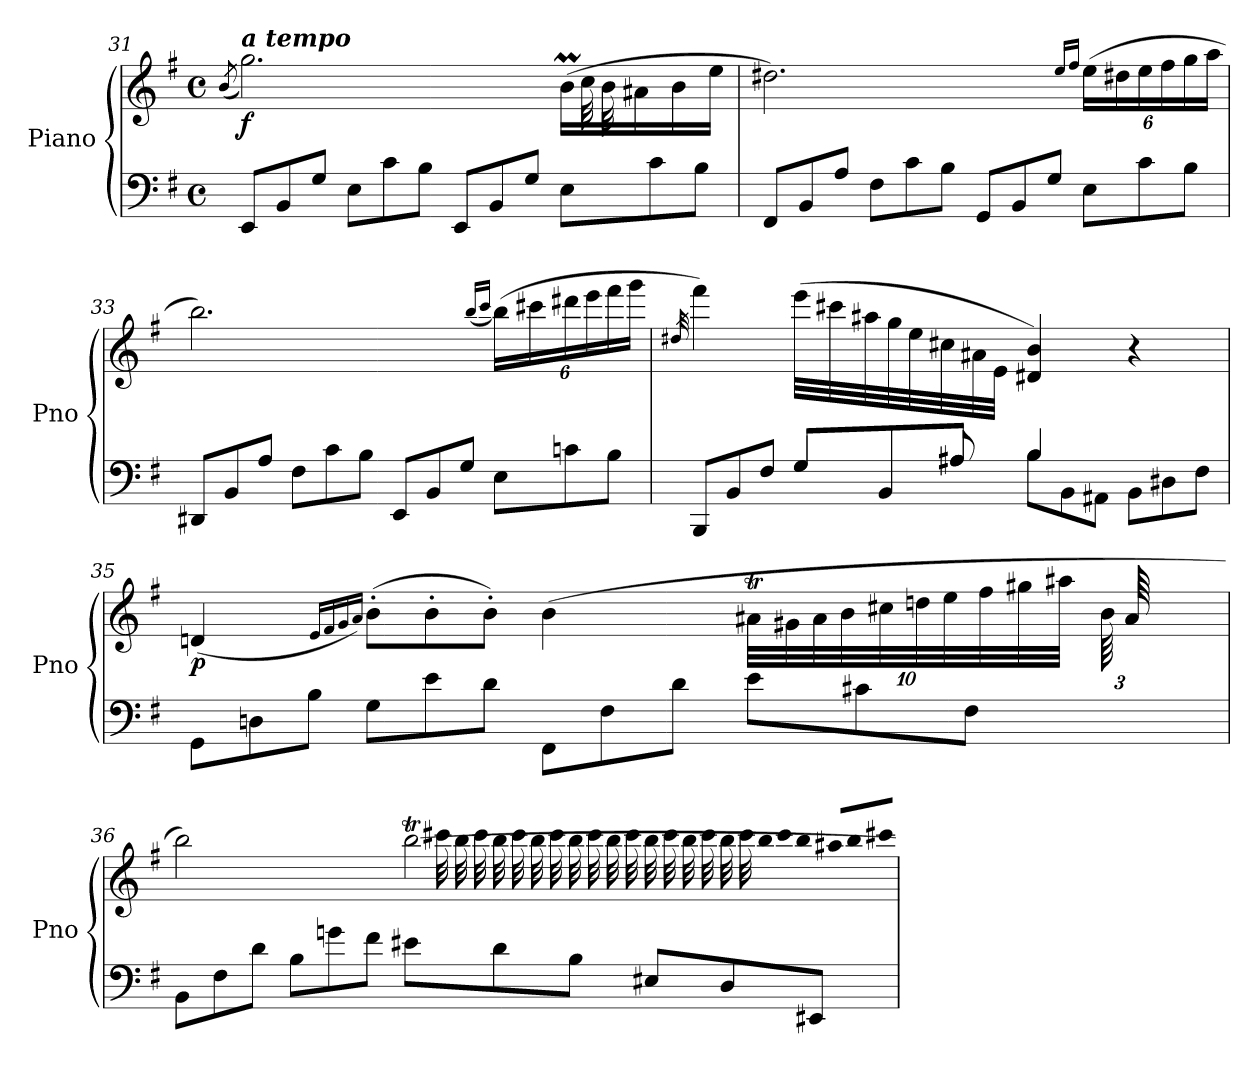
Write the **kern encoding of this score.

**kern	**kern	**dynam
*part1	*part1	*part1
*staff2	*staff1	*staff1/2
*I"Piano	*	*
*I'Pno	*	*
!!LO:LB:g=z
*clefF4	*clefG2	*
*k[f#]	*k[f#]	*
*M4/4	*M4/4	*
*met(c)	*met(c)	*
=31	=31	=31
.	(<8qb/	.
*Xtuplet	*	*
*	*^	*
!	!LO:TX:a:Bi:t=a tempo	!	!
!	!	!	!LO:DY:b
12EE/L	2.gg\)	2.ryy	f
12BB/	.	.	.
12G/J	.	.	.
12E\L	.	.	.
12c\	.	.	.
12B\J	.	.	.
12EE/L	.	.	.
12BB/	.	.	.
12G/J	.	.	.
*	*	*Xtuplet	*
12E\L	(>16bm\LL	48ryy	.
.	.	48cc!	.
.	.	48b!	.
.	16a#X\	8.ryy	.
12c\	.	.	.
.	16b\	.	.
12B\J	.	.	.
.	16ee\JJ	.	.
*	*v	*v	*
=32	=32	=32
12FF#/L	2.dd#X\)	.
12BB/	.	.
12A/J	.	.
12F#\L	.	.
12c\	.	.
12B\J	.	.
12GG/L	.	.
12BB/	.	.
12G/J	.	.
.	16qee/LL	.
.	16qff#/JJ	.
*	*tuplet	*
*	*Xbrackettup	*
12E\L	(>24ee\LL	.
.	24dd#X\	.
12c\	24ee\	.
.	24ff#\	.
12B\J	24gg\	.
.	24aa\JJ	.
=33	=33	=33
12DD#X/L	2.bb\)	.
12BB/	.	.
12A/J	.	.
12F#\L	.	.
12c\	.	.
12B\J	.	.
12EE/L	.	.
12BB/	.	.
12G/J	.	.
.	(<16qbb/LL	.
.	16qccc/JJ	.
12E\L	(>24bb\LL)	.
.	24ccc#X\	.
12cn\	24ddd#X\	.
.	24eee\	.
12B\J	24fff#\	.
.	24ggg\JJ	.
!!LO:LB:g=z
=34	=34	=34
.	32qdd#X/	.
*^	*	*
12BBB/L	4ryy	4fff#\)	.
12BB/	.	.	.
12F#/J	.	.	.
12G/L	6G/	(>32eee\LLL	.
.	.	32ccc#X\	.
.	.	32aa#X\	.
12BB/	.	.	.
.	.	32gg\	.
.	.	32ee\	.
.	.	32cc#X\	.
12A#X/J	12A#X/	.	.
.	.	32a#X\	.
.	.	32e\JJJ	.
12B\L	4B/	4d#X/ 4b/)	.
12BB\	.	.	.
12AA#X\J	.	.	.
12BB\L	4ryy	4r	.
12D#X\	.	.	.
12F#\J	.	.	.
*v	*v	*	*
=35	=35	=35
*	*^	*
!	!	!	!LO:DY:b
12GG\L	(<4dn/	2ryy	p
12Dn\	.	.	.
12B\J	.	.	.
.	16qe/LL	.	.
.	16qf#/	.	.
.	16qg/	.	.
.	16qa/JJ)	.	.
*	*Xtuplet	*	*
12G\L	(>12b'\L	.	.
12e\	12b'\	.	.
12d\J	12b'\J)	.	.
12FF#\L	(>4b\	10.ryy	.
12F#\	.	.	.
.	.	24ryy	.
12d\J	.	.	.
.	.	20ryy	.
.	.	60ryy	.
*	*tuplet	*	*
12e\L	40a#Xt\LLL	.	.
*	*	*Xtuplet	*
.	.	96b!	.
.	.	96a#!	.
.	40g#X\	.	.
.	.	240%53ryy	.
.	40a#\	.	.
.	40b\	.	.
12c#X\	.	.	.
.	40cc#X\	.	.
.	40ddn\	.	.
.	40ee\	.	.
12F#\J	.	.	.
.	40ff#\	.	.
.	40gg#X\	.	.
.	40aa#X\JJJ	.	.
!!LO:PB:g=z	!!
=36	=36	=36	=36
12BB\L	2bb\)	2ryy	.
12F#\	.	.	.
12d\J	.	.	.
12B\L	.	.	.
12gn\	.	.	.
12f#\J	.	.	.
12e#X\L	[2bbt\	48ryy	.
.	.	48ccc#X!	.
.	.	48bb!	.
.	.	48ccc#!	.
12d\	.	48bb!	.
.	.	48ccc#!	.
.	.	48bb!	.
.	.	48ccc#!	.
12B\J	.	48bb!	.
.	.	48ccc#!	.
.	.	48bb!	.
.	.	48ccc#!	.
12E#X/L	.	48bb!	.
.	.	48ccc#!	.
.	.	48bb!	.
.	.	48ccc#!	.
12D/	.	48bb!	.
.	.	48ccc#!	.
!	!	!LO:N:vis=32	!
.	.	640%9bbTTT!	.
!	!	!LO:N:vis=32	!
.	.	640%9ccc#!	.
!	!	!LO:N:vis=32	!
.	.	640%9bb!	.
12EE#X/J	.	.	.
!	!	!LO:N:vis=16	!
.	.	1920%53aa#X!/LL	.
!	!	!LO:N:vis=16	!
.	.	1920%53bb!/	.
!	!	!LO:N:vis=16	!
.	.	1920%53ccc#X!/JJ	.
*	*v	*v	*
=	=	=
*-	*-	*-
